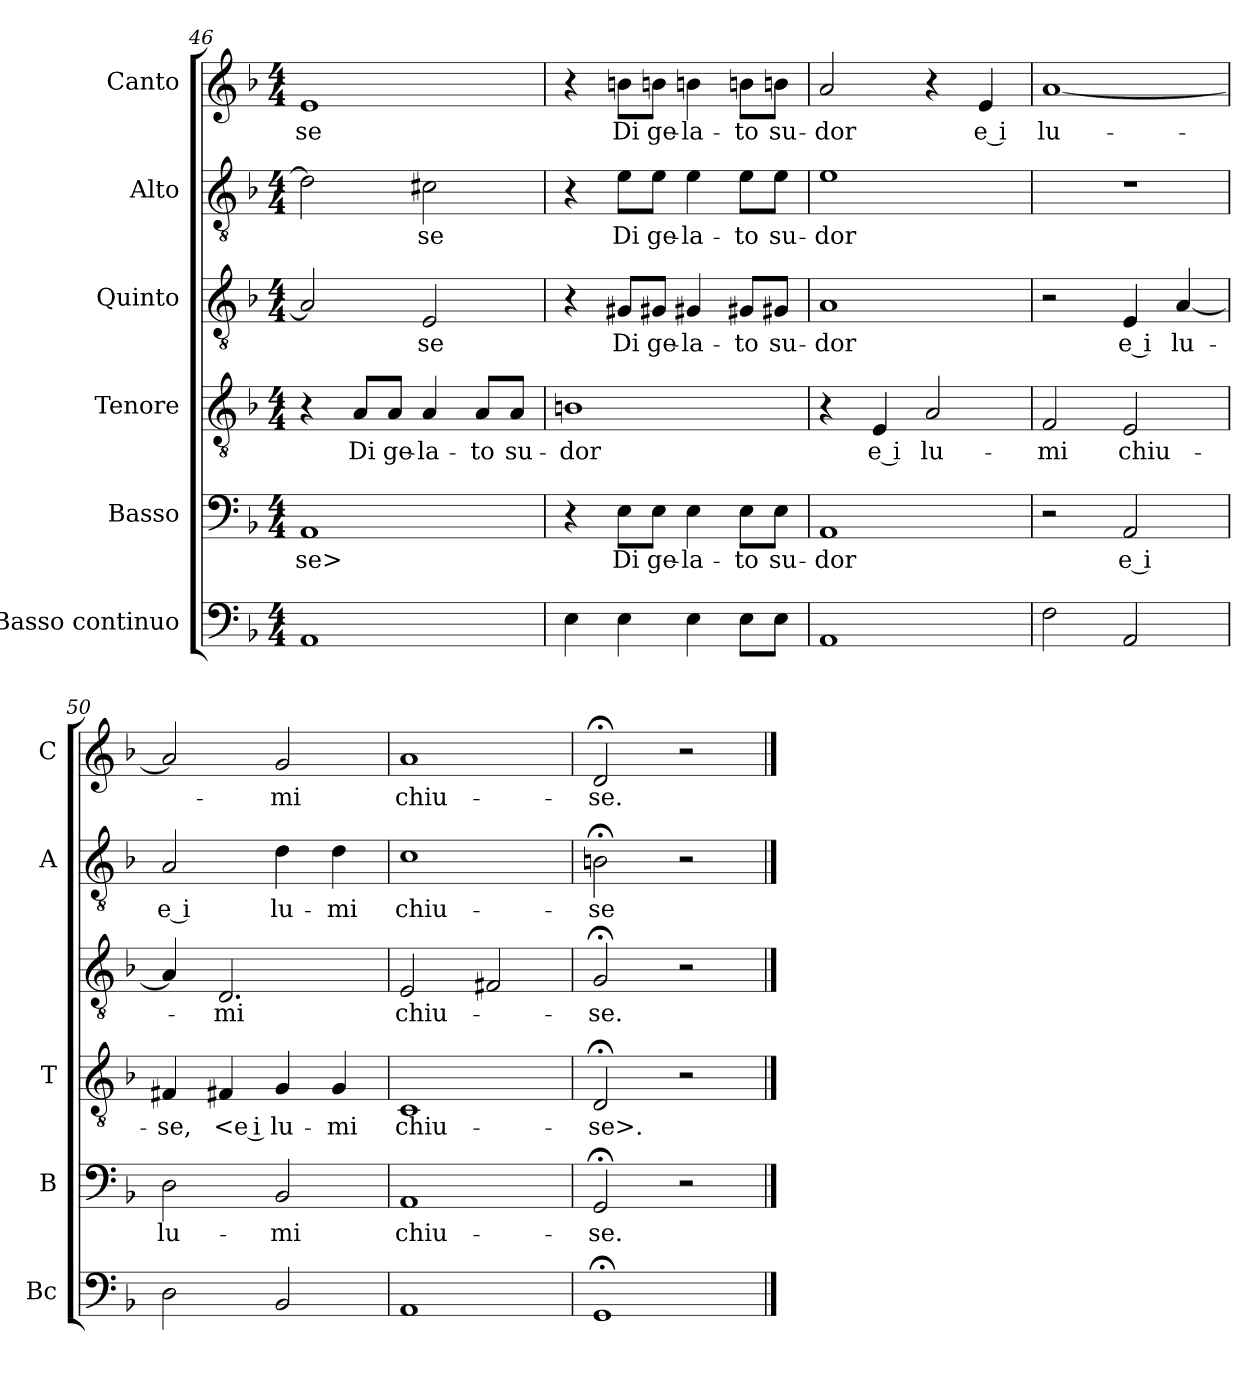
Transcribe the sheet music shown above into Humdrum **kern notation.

**kern	**kern	**text	**kern	**text	**kern	**text	**kern	**text	**kern	**text
*part6	*part5	*part5	*part4	*part4	*part3	*part3	*part2	*part2	*part1	*part1
*staff6	*staff5	*staff5	*staff4	*staff4	*staff3	*staff3	*staff2	*staff2	*staff1	*staff1
*I"Basso continuo	*I"Basso	*	*I"Tenore	*	*I"Quinto	*	*I"Alto	*	*I"Canto	*
*I'Bc	*I'B	*	*I'T	*	*	*	*I'A	*	*I'C	*
*clefF4	*clefF4	*	*clefGv2	*	*clefGv2	*	*clefGv2	*	*clefG2	*
*k[b-]	*k[b-]	*	*k[b-]	*	*k[b-]	*	*k[b-]	*	*k[b-]	*
*F:	*F:	*	*F:	*	*F:	*	*F:	*	*F:	*
*M4/4	*M4/4	*	*M4/4	*	*M4/4	*	*M4/4	*	*M4/4	*
=46	=46	=46	=46	=46	=46	=46	=46	=46	=46	=46
1AA	1AA	-se>	4r	.	2A]	.	2d]	.	1e	-se
.	.	.	8A/L	Di	.	.	.	.	.	.
.	.	.	8A/J	ge-	.	.	.	.	.	.
.	.	.	4A	-la-	2E	-se	2c#X	-se	.	.
.	.	.	8A/L	-to	.	.	.	.	.	.
.	.	.	8A/J	su-	.	.	.	.	.	.
=47	=47	=47	=47	=47	=47	=47	=47	=47	=47	=47
4E	4r	.	1Bn	-dor	4r	.	4r	.	4r	.
4E	8E\L	Di	.	.	8G#X/L	Di	8e\L	Di	8bn\L	Di
.	8E\J	ge-	.	.	8G#X/J	ge-	8e\J	ge-	8bn\J	ge-
4E	4E	-la-	.	.	4G#X	-la-	4e	-la-	4bn	-la-
8E\L	8E\L	-to	.	.	8G#X/L	-to	8e\L	-to	8bn\L	-to
8E\J	8E\J	su-	.	.	8G#X/J	su-	8e\J	su-	8bn\J	su-
=48	=48	=48	=48	=48	=48	=48	=48	=48	=48	=48
1AA	1AA	-dor	4r	.	1A	-dor	1e	-dor	2a	-dor
.	.	.	4E	e i	.	.	.	.	.	.
.	.	.	2A	lu-	.	.	.	.	4r	.
.	.	.	.	.	.	.	.	.	4e	e i
=49	=49	=49	=49	=49	=49	=49	=49	=49	=49	=49
2F	2r	.	2F	-mi	2r	.	1r	.	[1a	lu-
2AA	2AA	e i	2E	chiu-	4E	e i	.	.	.	.
.	.	.	.	.	[4A	lu-	.	.	.	.
=50	=50	=50	=50	=50	=50	=50	=50	=50	=50	=50
2D	2D	lu-	4F#X	-se,	4A]	.	2A	e i	2a]	.
.	.	.	4F#X	<e i	2.D	-mi	.	.	.	.
2BB-	2BB-	-mi	4G	lu-	.	.	4d	lu-	2g	-mi
.	.	.	4G	-mi	.	.	4d	-mi	.	.
=51	=51	=51	=51	=51	=51	=51	=51	=51	=51	=51
1AA	1AA	chiu-	1C	chiu-	2E	chiu-	1c	chiu-	1a	chiu-
.	.	.	.	.	2F#X	.	.	.	.	.
=52	=52	=52	=52	=52	=52	=52	=52	=52	=52	=52
1GG;<	2GG;<	-se.	2D;<	-se>.	2G;<	-se.	2Bn;<	-se	2d;<	-se.
.	2r	.	2r	.	2r	.	2r	.	2r	.
==	==	==	==	==	==	==	==	==	==	==
*-	*-	*-	*-	*-	*-	*-	*-	*-	*-	*-
